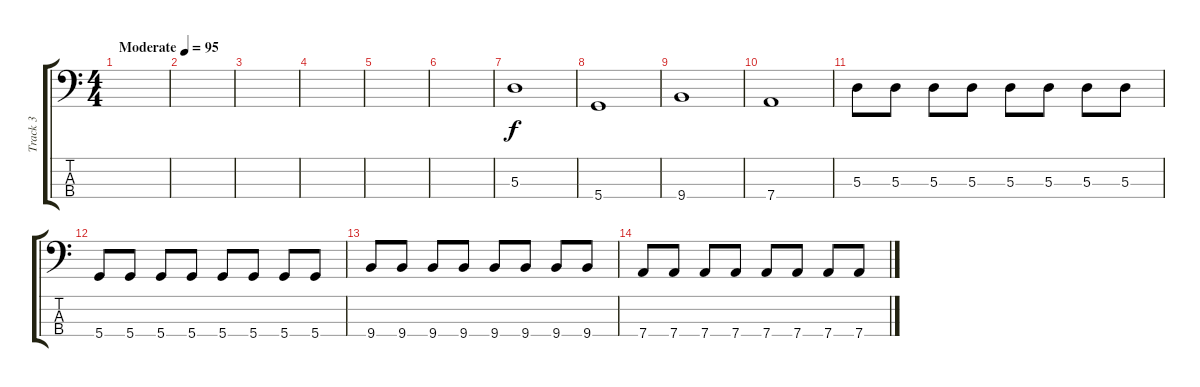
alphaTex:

\track ("Track 3" "Track 3") {instrument electricbassfinger}
\staff {score tabs}
\tuning (G2 D2 A1 D1) {hide}
\ts (4 4)
\tempo (95 "Moderate")
\clef f4
\ks c
|
|
|
|
|
|
5.3.1 |
5.4.1 |
9.4.1 |
7.4.1 |
5.3.8 5.3.8 5.3.8 5.3.8 5.3.8 5.3.8 5.3.8 5.3.8 |
5.4.8 5.4.8 5.4.8 5.4.8 5.4.8 5.4.8 5.4.8 5.4.8 |
9.4.8 9.4.8 9.4.8 9.4.8 9.4.8 9.4.8 9.4.8 9.4.8 |
7.4.8 7.4.8 7.4.8 7.4.8 7.4.8 7.4.8 7.4.8 7.4.8
